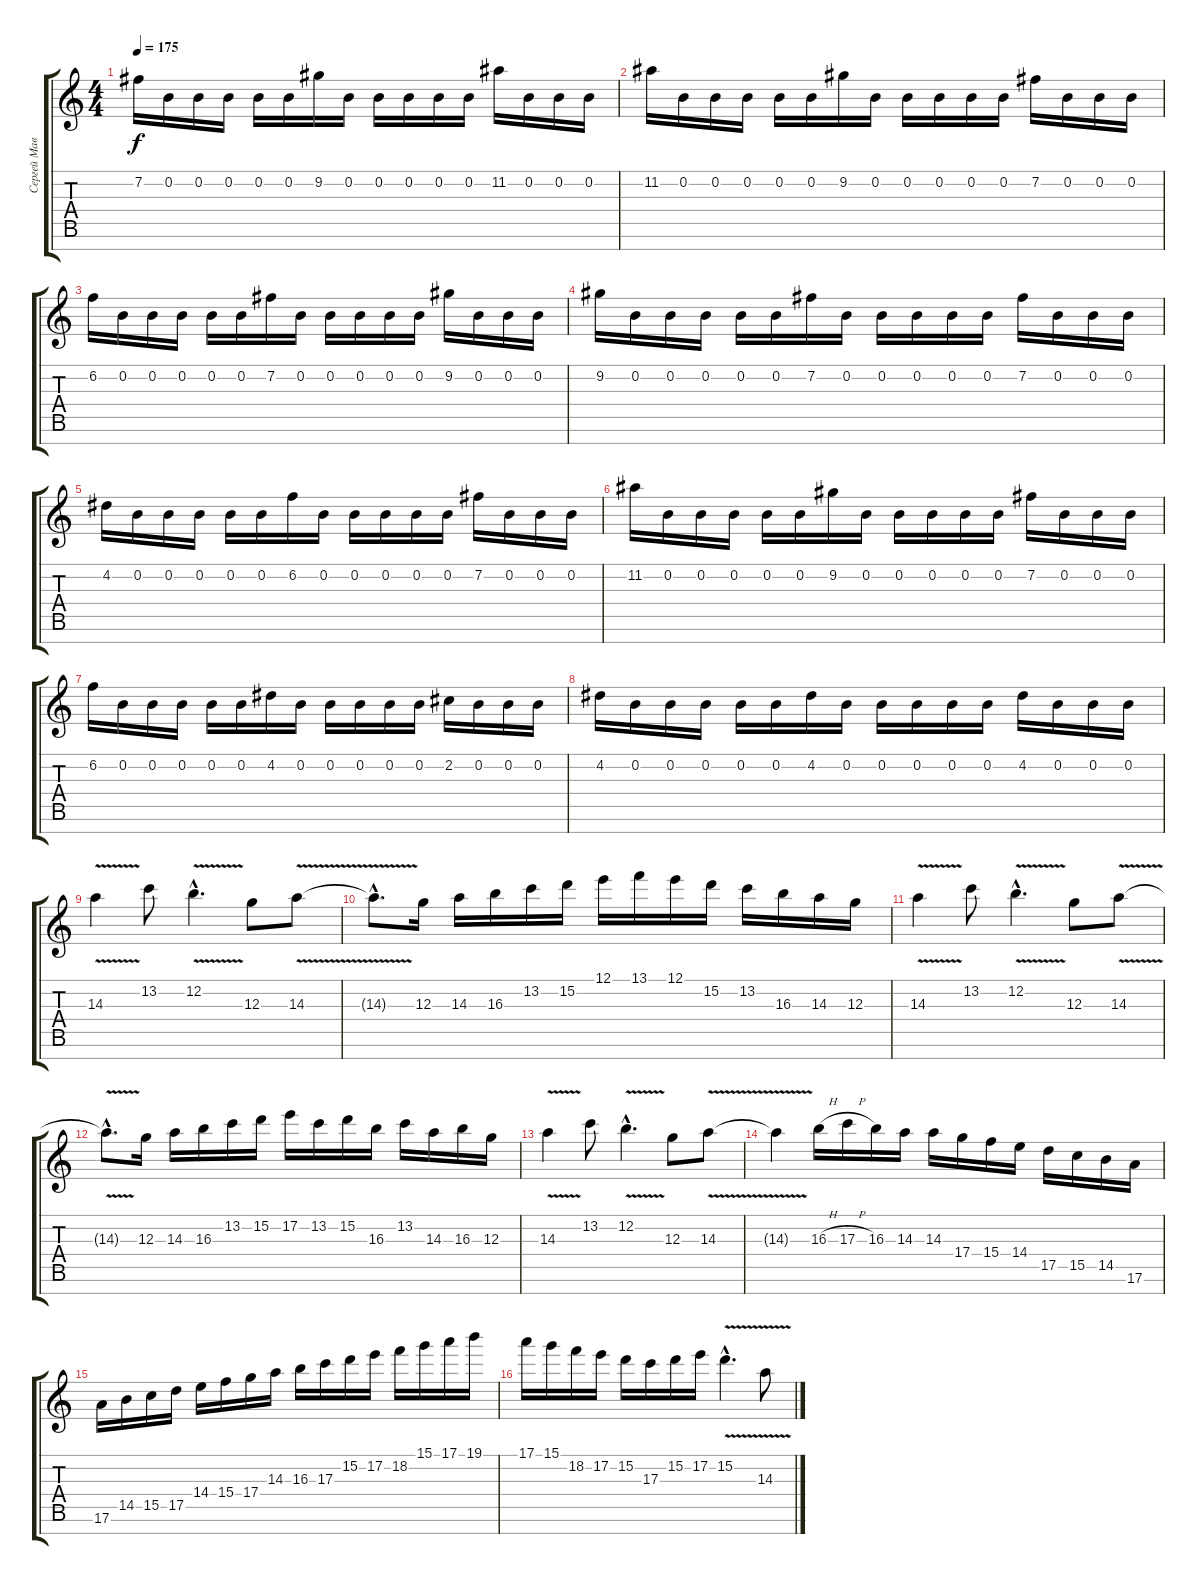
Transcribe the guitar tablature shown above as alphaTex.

\track ("Сергей Маврин" "Сергей Мав") {instrument distortionguitar}
\staff {score tabs}
\tuning (E4 B3 G3 D3 A2 E2 B1) {hide}
\ts (4 4)
\tempo 175
\clef g2
\ks c
7.2.16{dy f} 0.2.16 0.2.16 0.2.16 0.2.16 0.2.16 9.2.16 0.2.16 0.2.16 0.2.16 0.2.16 0.2.16 11.2.16 0.2.16 0.2.16 0.2.16 |
11.2.16 0.2.16 0.2.16 0.2.16 0.2.16 0.2.16 9.2.16 0.2.16 0.2.16 0.2.16 0.2.16 0.2.16 7.2.16 0.2.16 0.2.16 0.2.16 |
6.2.16 0.2.16 0.2.16 0.2.16 0.2.16 0.2.16 7.2.16 0.2.16 0.2.16 0.2.16 0.2.16 0.2.16 9.2.16 0.2.16 0.2.16 0.2.16 |
9.2.16 0.2.16 0.2.16 0.2.16 0.2.16 0.2.16 7.2.16 0.2.16 0.2.16 0.2.16 0.2.16 0.2.16 7.2.16 0.2.16 0.2.16 0.2.16 |
4.2.16 0.2.16 0.2.16 0.2.16 0.2.16 0.2.16 6.2.16 0.2.16 0.2.16 0.2.16 0.2.16 0.2.16 7.2.16 0.2.16 0.2.16 0.2.16 |
11.2.16 0.2.16 0.2.16 0.2.16 0.2.16 0.2.16 9.2.16 0.2.16 0.2.16 0.2.16 0.2.16 0.2.16 7.2.16 0.2.16 0.2.16 0.2.16 |
6.2.16 0.2.16 0.2.16 0.2.16 0.2.16 0.2.16 4.2.16 0.2.16 0.2.16 0.2.16 0.2.16 0.2.16 2.2.16 0.2.16 0.2.16 0.2.16 |
4.2.16 0.2.16 0.2.16 0.2.16 0.2.16 0.2.16 4.2.16 0.2.16 0.2.16 0.2.16 0.2.16 0.2.16 4.2.16 0.2.16 0.2.16 0.2.16 |
14.3{v}.4{volume 16} 13.2.8 12.2{v hac}.4{d} 12.3.8 14.3{v}.8 |
14.3{hac t}.8{d} 12.3.16 14.3.16 16.3.16 13.2.16 15.2.16 12.1.16 13.1.16 12.1.16 15.2.16 13.2.16 16.3.16 14.3.16 12.3.16 |
14.3{v}.4 13.2.8 12.2{v hac}.4{d} 12.3.8 14.3{v}.8 |
14.3{hac t}.8{d} 12.3.16 14.3.16 16.3.16 13.2.16 15.2.16 17.2.16 13.2.16 15.2.16 16.3.16 13.2.16 14.3.16 16.3.16 12.3.16 |
14.3{v}.4 13.2.8 12.2{v hac}.4{d} 12.3.8 14.3{v}.8 |
14.3{t}.4 16.3{h}.16 17.3{h}.16 16.3.16 14.3.16 14.3.16 17.4.16 15.4.16 14.4.16 17.5.16 15.5.16 14.5.16 17.6.16 |
17.6.16 14.5.16 15.5.16 17.5.16 14.4.16 15.4.16 17.4.16 14.3.16 16.3.16 17.3.16 15.2.16 17.2.16 18.2.16 15.1.16 17.1.16 19.1.16 |
17.1.16 15.1.16 18.2.16 17.2.16 15.2.16 17.3.16 15.2.16 17.2.16 15.2{v hac}.4{d} 14.3{v}.8
